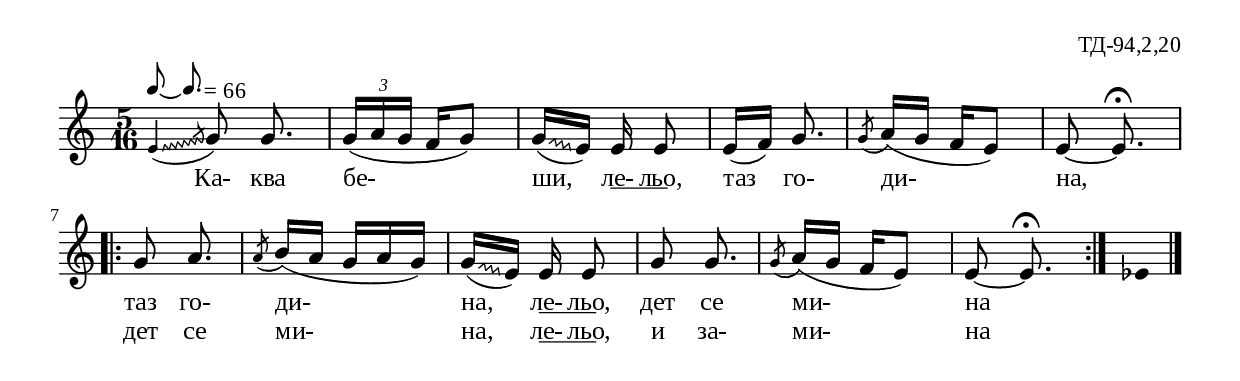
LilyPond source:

%{
TD_094_2_20
%}

\include "td-preamble.ly"
\include "Rhythm_marks.ly"

\score {
\relative c' {
% \tempo 4 = 66
\time 5/16
\override Glissando #'style = #'zigzag
\override Score.RehearsalMark #'self-alignment-X = #LEFT
\once \override Score.RehearsalMark #'X-offset = #8
  \rhythmMarkA \rhyMarkAAdot #"66"
%\cadenzaOn
\noteFi \acciaccatura e8\glissando g g8.\noBeam | \times 2/3 { g16[( a g] } f[ g8]) |
\noteF g16[(\glissando e]) e e8\noBeam | e16[( f]) g8. | 
\acciaccatura g8 a16[( g] f[ e8]) | e8~ e8.\fermata |
\bar "|:"
g8 a8.\noBeam | \acciaccatura a8 b16[( a] g[ a g]) | 
\noteF g16[(\glissando e]) e e8\noBeam | g8 g8.\noBeam |
\acciaccatura g8 a16[( g] f[ e8]) | e8~ e8.\noBeam\fermata
\bar ":|"
s16 \fixB ees16
\bar "|." 
}
\addlyrics { Ка- ква бе- ши, ле- \startTextSpan льо, \stopTextSpan таз го- ди- на,
таз го- ди- на, ле- \startTextSpan льо, \stopTextSpan дет се ми- на }
\addlyrics { " " " " " " " " " " " " " " " " " " " "
дет се ми- на, ле- \startTextSpan льо, \stopTextSpan и за- ми- на }
%
\layout {
%     \context { 
%	    \Staff \remove "Time_signature_engraver" } 
  indent = #0
  line-width = 190\mm
  ragged-right=##f
\context {
      \Lyrics
      \consists "Text_spanner_engraver"
      \override TextSpanner #'direction = #DOWN
      \override TextSpanner #'style = #'line    
      \override TextSpanner #'outside-staff-priority = ##f
      \override TextSpanner #'padding = #0.2 % sets the distance of the line from the lyrics
      \override TextSpanner #'bound-details =
      #`((left . ((Y . 0)
                  (padding . 0)
                  (attach-dir . ,LEFT)))
         (left-broken . ((end-on-note . #t)))
         (right . ((Y . 0)
                   (padding . 0)
                   (attach-dir . ,RIGHT))))
    }
  
}
%
\midi { 
	\context {
		\Score
		tempoWholesPerMinute = #(ly:make-moment 165 8)
		}
	}
}
%
\header{
  opus = "ТД-94,2,20"
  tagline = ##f
}


